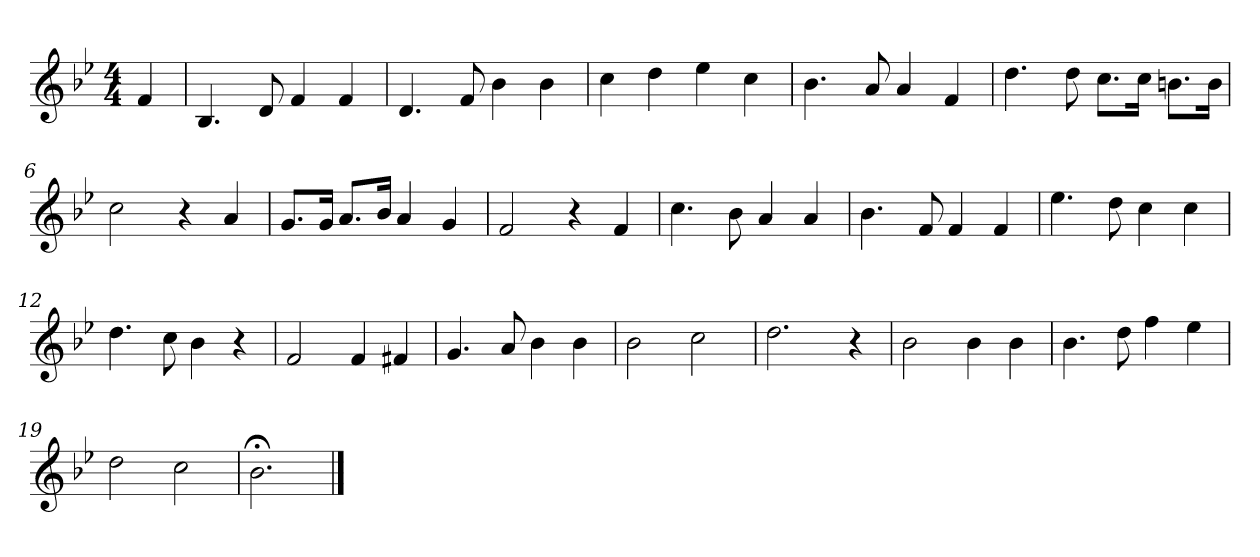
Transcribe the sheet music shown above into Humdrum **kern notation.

**kern
*part1
*staff1
*clefG2
*k[b-e-]
*B-:
*M4/4
*MM120
=
4f
=1
4.B-
8d
4f
4f
=2
4.d
8f
4b-
4b-
=3
4cc
4dd
4ee-
4cc
=4
4.b-
8a
4a
4f
=5
4.dd
8dd
8.cc\L
16cc\Jk
8.bn\L
16b\Jk
=6
2cc
4r
4a
=7
8.g/L
16g/Jk
8.a/L
16b-/Jk
4a
4g
=8
2f
4r
4f
=9
4.cc
8b-
4a
4a
=10
4.b-
8f
4f
4f
=11
4.ee-
8dd
4cc
4cc
=12
4.dd
8cc
4b-
4r
=13
2f
4f
4f#X
=14
4.g
8a
4b-
4b-
=15
2b-
2cc
=16
2.dd
4r
=17
2b-
4b-
4b-
=18
4.b-
8dd
4ff
4ee-
=19
2dd
2cc
=20
2.b-;<
==
*-
